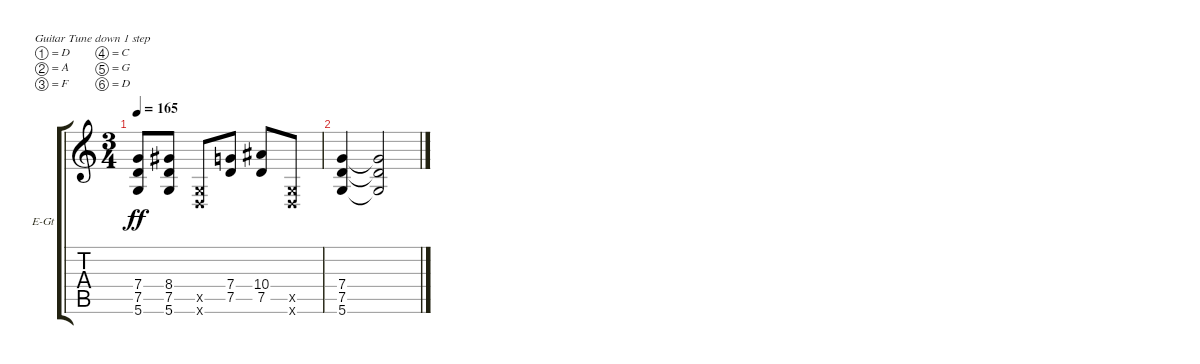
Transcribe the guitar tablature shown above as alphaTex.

\bracketExtendMode groupsimilarinstruments
\firstSystemTrackNameOrientation horizontal
\otherSystemsTrackNameOrientation horizontal
\track ("Electric Guitar 2" "E-Gt") {instrument distortionguitar}
\staff {score tabs}
\tuning (D4 A3 F3 C3 G2 D2)
\ts (3 4)
\tempo 165
\clef g2
\ks c
(7.5 5.6 7.4).8{dy ff} (5.6 7.5 8.4).8 (0.6{x} 0.5{x}).8 (7.5 7.4).8 (7.5 10.4).8 (0.6{x} 0.5{x}).8 |
(5.6 7.5 7.4).4 (5.6{t} 7.5{t} 7.4{t}).2
